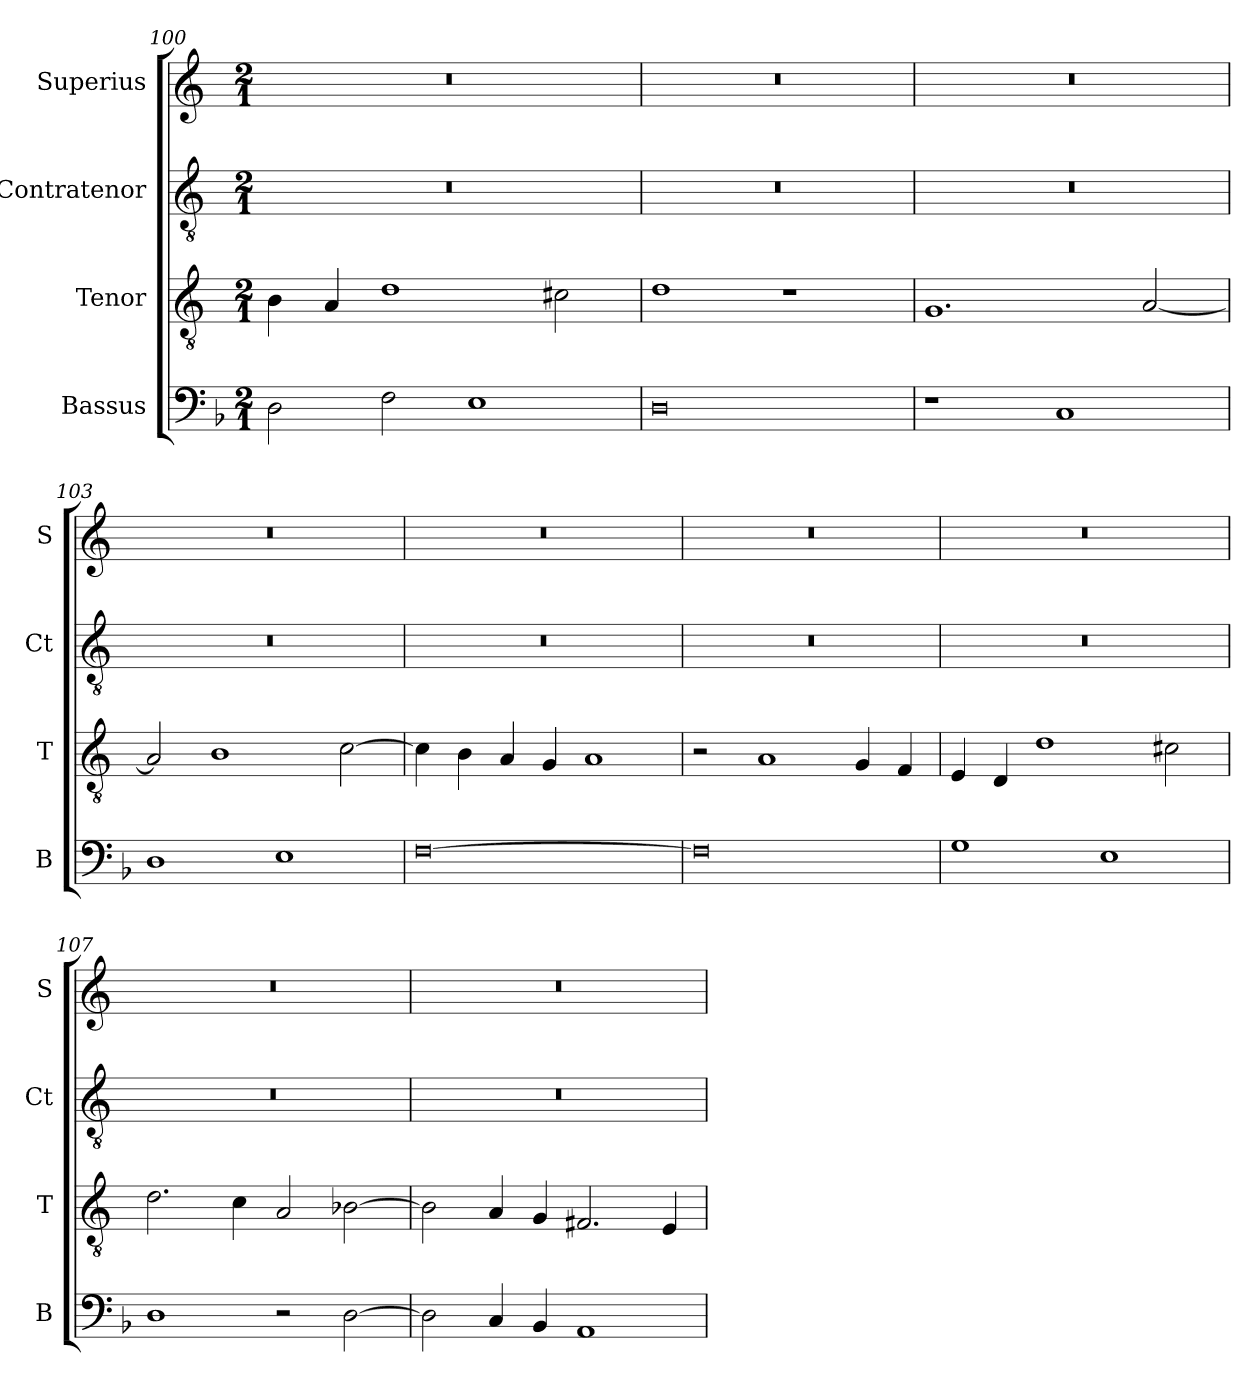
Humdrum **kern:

**kern	**kern	**kern	**kern
*part4	*part3	*part2	*part1
*staff4	*staff3	*staff2	*staff1
*I"Bassus	*I"Tenor	*I"Contratenor	*I"Superius
*I'B	*I'T	*I'Ct	*I'S
*clefF4	*clefGv2	*clefGv2	*clefG2
*k[b-]	*k[]	*k[]	*k[]
*M2/1	*M2/1	*M2/1	*M2/1
=100	=100	=100	=100
2D	4B	0r	0r
.	4A	.	.
2F	1d	.	.
1E	.	.	.
.	2c#X	.	.
=101	=101	=101	=101
0D	1d	0r	0r
.	1r	.	.
=102	=102	=102	=102
1r	1.G	0r	0r
1C	.	.	.
.	[2A	.	.
=103	=103	=103	=103
1D	2A]	0r	0r
.	1B	.	.
1E	.	.	.
.	[2c	.	.
=104	=104	=104	=104
[0F	4c]	0r	0r
.	4B	.	.
.	4A	.	.
.	4G	.	.
.	1A	.	.
=105	=105	=105	=105
0F]	2r	0r	0r
.	1A	.	.
.	4G	.	.
.	4F	.	.
=106	=106	=106	=106
1G	4E	0r	0r
.	4D	.	.
.	1d	.	.
1E	.	.	.
.	2c#X	.	.
=107	=107	=107	=107
1D	2.d	0r	0r
.	4c	.	.
2r	2A	.	.
[2D	[2B-X	.	.
=108	=108	=108	=108
2D]	2B-]	0r	0r
4C	4A	.	.
4BB-	4G	.	.
1AA	2.F#X	.	.
.	4E	.	.
=	=	=	=
*-	*-	*-	*-
